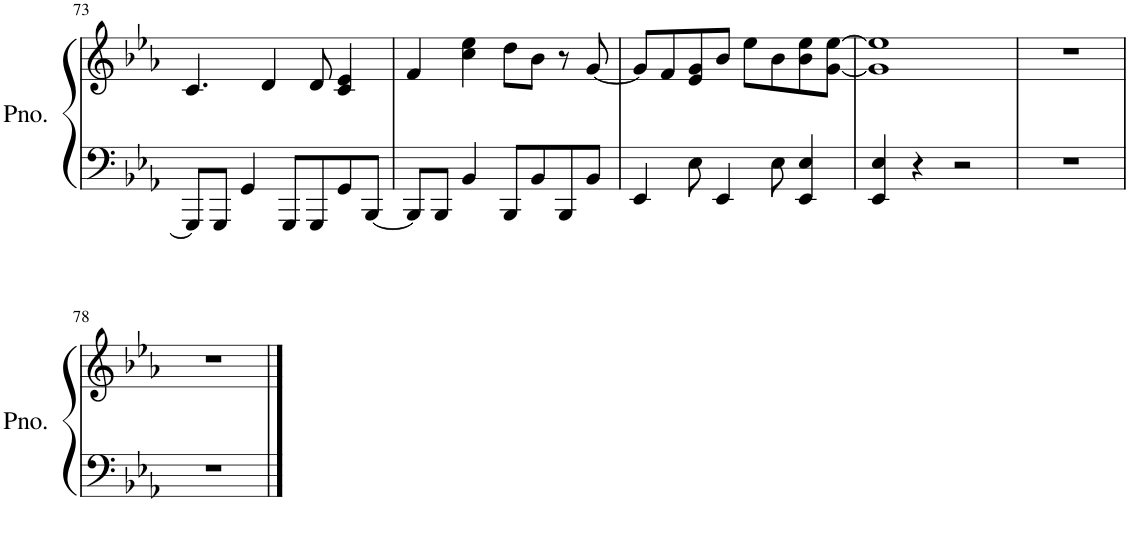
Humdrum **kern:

**kern	**kern
*part1	*part1
*staff2	*staff1
*I"Piano	*
*I'Pno.	*
!!LO:PB:g=z
*clefF4	*clefG2
*k[b-e-a-]	*k[b-e-a-]
*M4/4	*M4/4
=73	=73
8GGG/L]	4.c/
8GGG/J	.
4GG/	.
.	4d/
8GGG/L	.
8GGG/	8d/
8GG/	4c/ 4e-/
[8BBB-/J	.
=74	=74
8BBB-/L]	4f/
8BBB-/J	.
4BB-/	4cc\ 4ee-\
8BBB-/L	8dd\L
8BB-/	8b-\J
8BBB-/	8r
8BB-/J	[8g/
=75	=75
4EE-/	8g/L]
.	8f/
8E-\	8e-/ 8g/
4EE-/	8b-/J
.	8ee-\L
8E-\	8b-\
4EE-/ 4E-/	8b-\ 8ee-\
.	[8g\ [8ee-\J
=76	=76
4EE-/ 4E-/	1g] 1ee-]
4r	.
2r	.
=77	=77
1r	1r
!!LO:LB:g=z
=78	=78
1r	1r
==	==
*-	*-
